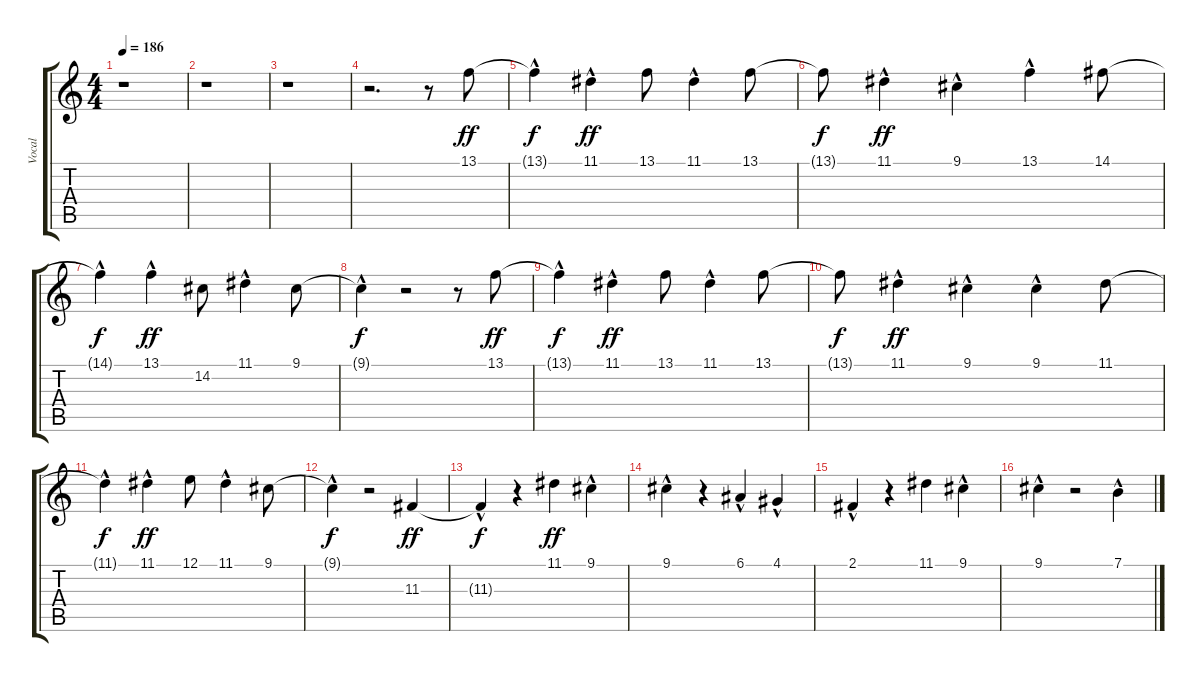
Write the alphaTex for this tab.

\track ("Vocal" "Vocal") {instrument trumpet}
\staff {score tabs}
\tuning (E4 B3 G3 D3 A2 E2) {hide}
\ts (4 4)
\tempo 186
\clef g2
\ks c
r.1{dy ff} |
r.1 |
r.1 |
r.2{d} r.8 13.1.8 |
13.1{hac t}.4{dy f} 11.1{hac}.4{dy ff} 13.1.8 11.1{hac}.4 13.1.8 |
13.1{t}.8{dy f} 11.1{hac}.4{dy ff} 9.1{hac}.4 13.1{hac}.4 14.1.8 |
14.1{hac t}.4{dy f} 13.1{hac}.4{dy ff} 14.2.8 11.1{hac}.4 9.1.8 |
9.1{hac t}.4{dy f} r.2 r.8 13.1.8{dy ff} |
13.1{hac t}.4{dy f} 11.1{hac}.4{dy ff} 13.1.8 11.1{hac}.4 13.1.8 |
13.1{t}.8{dy f} 11.1{hac}.4{dy ff} 9.1{hac}.4 9.1{hac}.4 11.1.8 |
11.1{hac t}.4{dy f} 11.1{hac}.4{dy ff} 12.1.8 11.1{hac}.4 9.1.8 |
9.1{hac t}.4{dy f} r.2 11.3.4{dy ff} |
11.3{hac t}.4{dy f} r.4 11.1.4{dy ff} 9.1{hac}.4 |
9.1{hac}.4 r.4 6.1{hac}.4 4.1{hac}.4 |
2.1{hac}.4 r.4 11.1.4 9.1{hac}.4 |
9.1{hac}.4 r.2 7.1{hac}.4
